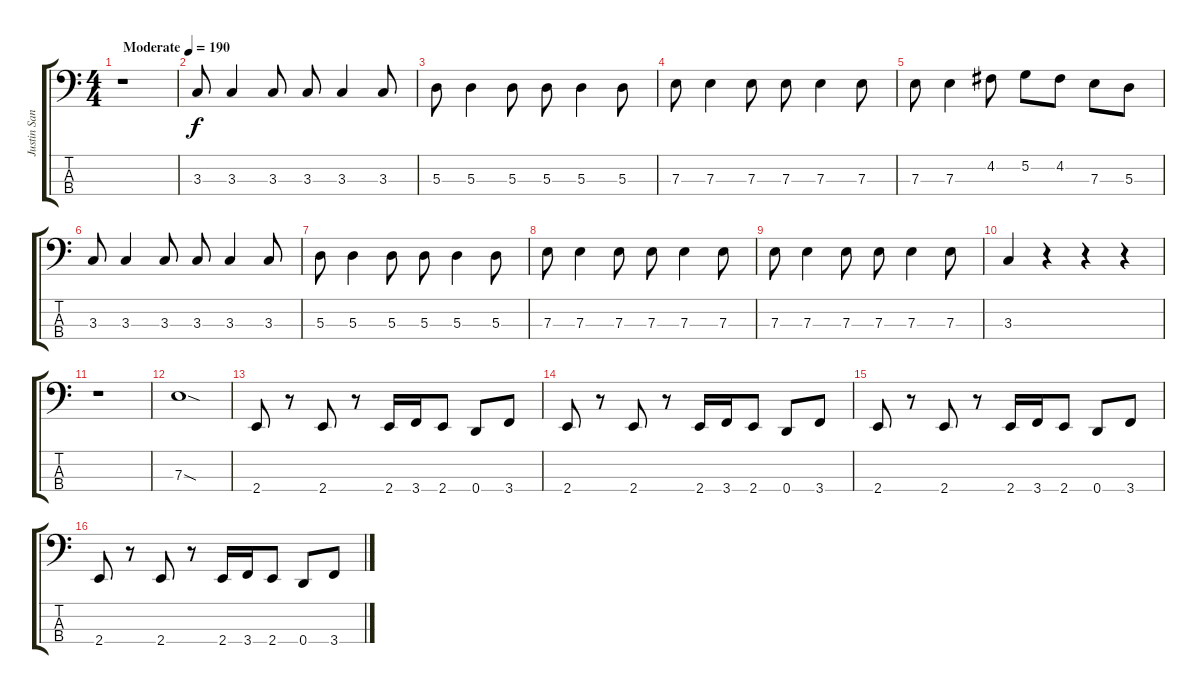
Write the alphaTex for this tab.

\track ("Justin Sane" "Justin San") {instrument electricbasspick}
\staff {score tabs}
\tuning (G2 D2 A1 D1) {hide}
\ts (4 4)
\tempo (190 "Moderate")
\clef f4
\ks c
r.1{dy f instrument electricbasspick} |
3.3.8 3.3.4 3.3.8 3.3.8 3.3.4 3.3.8 |
5.3.8 5.3.4 5.3.8 5.3.8 5.3.4 5.3.8 |
7.3.8 7.3.4 7.3.8 7.3.8 7.3.4 7.3.8 |
7.3.8 7.3.4 4.2.8 5.2.8 4.2.8 7.3.8 5.3.8 |
3.3.8 3.3.4 3.3.8 3.3.8 3.3.4 3.3.8 |
5.3.8 5.3.4 5.3.8 5.3.8 5.3.4 5.3.8 |
7.3.8 7.3.4 7.3.8 7.3.8 7.3.4 7.3.8 |
7.3.8 7.3.4 7.3.8 7.3.8 7.3.4 7.3.8 |
3.3.4 r.4 r.4 r.4 |
r.1 |
7.3{sod}.1 |
2.4.8 r.8 2.4.8 r.8 2.4.16 3.4.16 2.4.8 0.4.8 3.4.8 |
2.4.8 r.8 2.4.8 r.8 2.4.16 3.4.16 2.4.8 0.4.8 3.4.8 |
2.4.8 r.8 2.4.8 r.8 2.4.16 3.4.16 2.4.8 0.4.8 3.4.8 |
2.4.8 r.8 2.4.8 r.8 2.4.16 3.4.16 2.4.8 0.4.8 3.4.8
